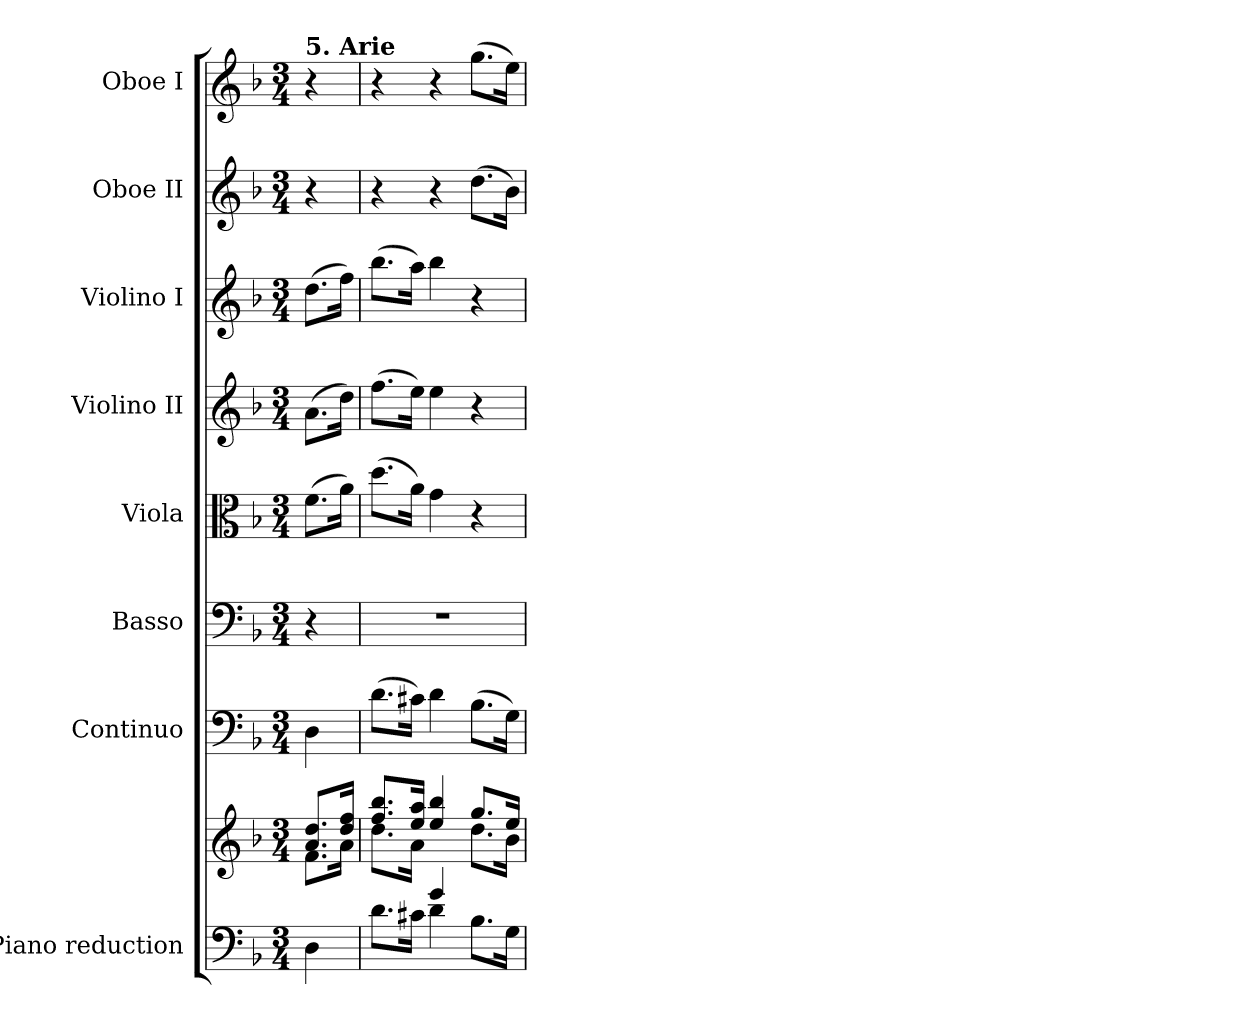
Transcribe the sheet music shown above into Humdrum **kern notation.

**kern	**kern	**kern	**kern	**kern	**kern	**kern	**kern	**kern
*part8	*part8	*part7	*part6	*part5	*part4	*part3	*part2	*part1
*staff9	*staff8	*staff7	*staff6	*staff5	*staff4	*staff3	*staff2	*staff1
*I"Piano reduction	*	*I"Continuo	*I"Basso	*I"Viola	*I"Violino II	*I"Violino I	*I"Oboe II	*I"Oboe I
*I'Pno	*	*	*	*	*	*	*I'Ob	*I'Ob
*clefF4	*clefG2	*clefF4	*clefF4	*clefC3	*clefG2	*clefG2	*clefG2	*clefG2
*k[b-]	*k[b-]	*k[b-]	*k[b-]	*k[b-]	*k[b-]	*k[b-]	*k[b-]	*k[b-]
*M3/4	*M3/4	*M3/4	*M3/4	*M3/4	*M3/4	*M3/4	*M3/4	*M3/4
=	=	=	=	=	=	=	=	=
*	*^	*	*	*	*	*	*	*
!	!	!	!	!	!	!	!	!	!LO:TX:a:B:t=5. Arie
4D\	8.a/ 8.dd/L	8.f\L	4D\	4r	(>8.f\L	(>8.a\L	(>8.dd\L	4r	4r
.	16dd/ 16ff/Jk	16a\Jk	.	.	16a\Jk)	16dd\Jk)	16ff\Jk)	.	.
=1	=1	=1	=1	=1	=1	=1	=1	=1	=1
*^	*	*	*	*	*	*	*	*	*
4ryy	8.d\L	8.ff/ 8.bb-/L	8.dd\L	(>8.d\L	2.r	(>8.dd\L	(>8.ff\L	(>8.bb-\L	4r	4r
.	16c#X\Jk	16ee/ 16aa/Jk	16a\Jk	16c#X\Jk)	.	16a\Jk)	16ee\Jk)	16aa\Jk)	.	.
4g/	4d\	4ee/ 4bb-/	4ryy	4d\	.	4g\	4ee\	4bb-\	4r	4r
4ryy	8.B-\L	8.gg/L	8.dd\L	(>8.B-\L	.	4r	4r	4r	(>8.dd\L	(>8.gg\L
.	16G\Jk	16ee/Jk	16b-\Jk	16G\Jk)	.	.	.	.	16b-\Jk)	16ee\Jk)
*v	*v	*	*	*	*	*	*	*	*	*
*	*v	*v	*	*	*	*	*	*	*
=	=	=	=	=	=	=	=	=
*-	*-	*-	*-	*-	*-	*-	*-	*-
